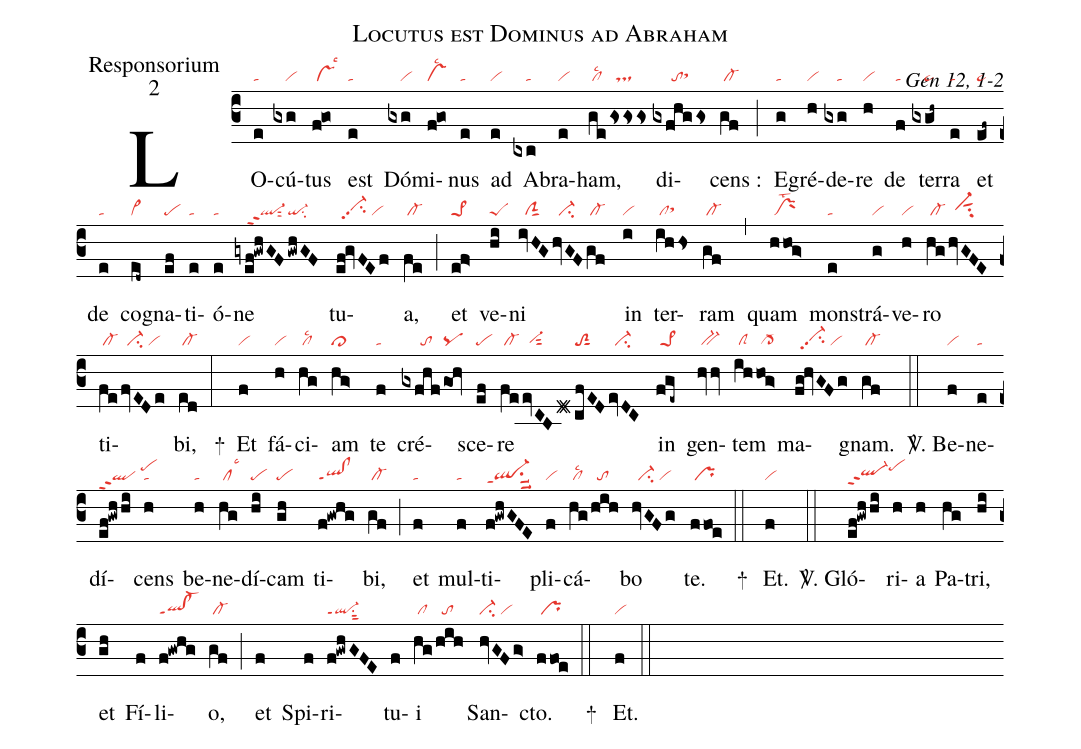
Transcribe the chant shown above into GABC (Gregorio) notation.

name:Locutus est Dominus ad Abraham;
office-part:Responsorium;
mode:2;
commentary:Gen 12, 1-2;
nabc-lines:1;
%%
(c3)LO(e|ta)cú(gxg|////vi)tus(f!go|/vslsc3) est(e|ta) Dó(gxg|////vi)mi(f!go|vslsc2)nus(e|ta) ad(e|vi) A(cxc|////ta)bra(e|vi)ham,(ge|/cllsc2|gsss|//ts) di(gxfhggs|//////tosthh)cens :(gf|/cl-) (;) E(g|ta)gré(h|vi)de(gxg|////ta)re(h|vi) de(f|ta) ter(gxgh~|////pe~)ra(e|ta) et(ef~|pe~) de(e|ta) co(ed~|cl~)gna(ef|pe)ti(e|ta)ó(e|ta)ne(gyef!gwhGF|////ql-ppt2sut2|/gwhGF|qi-su2) tu(ef!gvFEf|//vi-hhpp2su2/vi)a,(fe|/cl-) (;) et(ef>|pe>1) ve(hi|peS)ni(ivHG|//ciG|hvGF|//ci-|gf|/cl-) in(i|vi) ter(ihhs|/clsthh)ram(gf|/cl-) (,) quam(hhog>|/prMlst2) mons(e|ta)trá(g|vi)ve(h|vi)ro(hg|/cl-|/hvGFE|//vi-hhsut1su2) ti(fe|/cl-|/fvEDe|//vi-su2/vi)bi,(ed|/cl-) (:)
+() Et(f|vi) fá(h|vi)ci(hg|/cllsc2)am(hg>|cl>) te(f|ta) cré(gxfhf|//////to|/goh|pq)sce(ef|pe)re(fe|/cl-|evCB|//vi-hgsut2|!d#cfED|//////toS2sut1|evDC|//ci-) in(fge~|/pe>1) gen(hvhv|/bv-)tem(ih|/clS|hog>|/cl->) ma(fg!hvGFg|//vi-hhpp2su2/vi)gnam.(gf|/cl-) (::)

<sp>V/</sp>. Be(f|vi)ne(e|ta)dí(ef!gwh/hi|qlppt2/pehj)cens(h|ta) be(h|ta)ne(hg|/cllsc3)dí(hi|pe)cam(gh|pe) ti(f!gwhg|ql!clppt1)bi,(gf|/cl-) (;)
et(f|ta) mul(f|ta)ti(f!gwhGFE|ql-ppt1su1suu2)pli(f|vi)cá(hg|/cllsc2|/hih|//to)bo(hvGFg|//vi-su2/vi) te.(ffoe|/pr) (::)
+() Et.(f|vi) (::)

<sp>V/</sp>. Gló(ef!gwh/hi|ql-hhppt2pehj)ri(h)a(h) Pa(hg)tri,(hi) et(gh) Fí(f)li(f!gwhg|ql!cl-ppt1)o,(gf|/cl-) (;)et(f) Spi(f)ri(f!gwhG!FE|ql-ppt1su1sut2)tu(f)i(hg|/cl|/hih|//to) San(hvGFg>|ci-/vi)cto.(ffoe|/pr) (::)
+() Et.(f|vi) (::)
